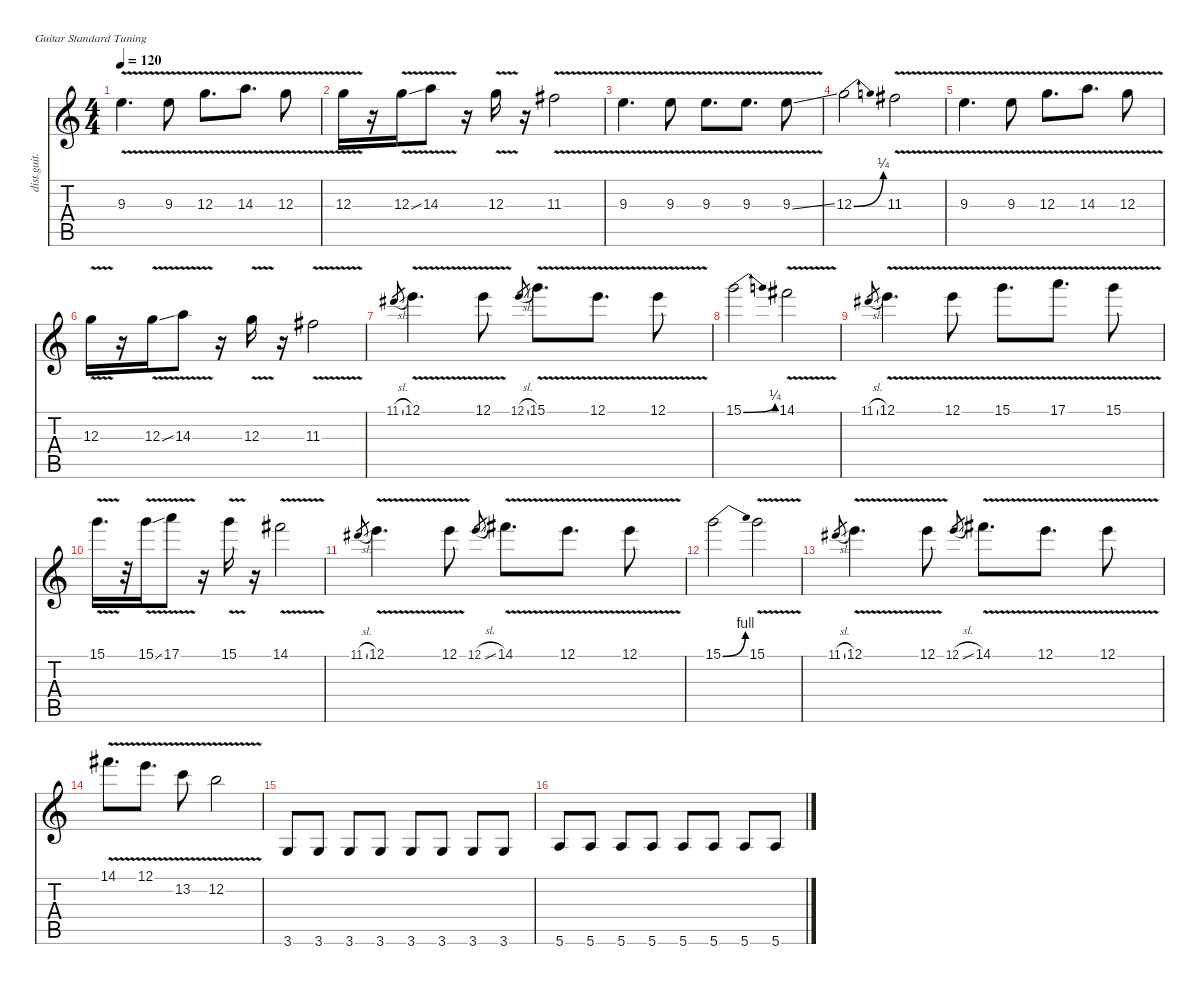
\defaultSystemsLayout 4
\hideDynamics
\bracketExtendMode nobrackets
\otherSystemsTrackNameOrientation horizontal
\track ("Solo Guitar ( Jack White)Standard Tuning" "dist.guit.") {instrument distortionguitar}
\staff {score tabs}
\tuning (E4 B3 G3 D3 A2 E2)
\ts (4 4)
\tempo 120
\clef g2
\ks c
9.3{v}.4{d dy f} 9.3{v}.8 12.3{v}.8{d} 14.3{v}.8{d} 12.3{v}.8 |
12.3{v}.16 r.16 12.3{v ss}.16 14.3{v}.8 r.16 12.3{v}.16 r.16 11.3{v acc #}.2 |
9.3{v}.4{d} 9.3{v}.8 9.3{v}.8{d} 9.3{v}.8{d} 9.3{v ss}.8 |
12.3{be (bend 0 0 30 1)}.2 11.3{v acc #}.2 |
9.3{v}.4{d} 9.3{v}.8 12.3{v}.8{d} 14.3{v}.8{d} 12.3{v}.8 |
12.3{v}.16 r.16 12.3{v ss}.16 14.3{v}.8 r.16 12.3{v}.16 r.16 11.3{v acc #}.2 |
11.1{sl acc #}.8{gr dy mf} 12.1{v}.4{d dy f} 12.1{v}.8 12.1{sl}.8{gr dy mf} 15.1{v}.8{d dy f} 12.1{v}.8{d} 12.1{v}.8 |
15.1{be (bend 0 0 30 1)}.2 14.1{v acc #}.2 |
11.1{sl acc #}.8{gr dy mf} 12.1{v}.4{d dy f} 12.1{v}.8 15.1{v}.8{d} 17.1{v}.8{d} 15.1{v}.8 |
15.1{v}.16{d} r.32 15.1{v ss}.16 17.1{v}.8 r.16 15.1{v}.16 r.16 14.1{v acc #}.2 |
11.1{sl acc #}.8{gr dy mf} 12.1{v}.4{d dy f} 12.1{v}.8 12.1{sl}.8{gr dy mf} 14.1{v acc #}.8{d dy f} 12.1{v}.8{d} 12.1{v}.8 |
15.1{be (bend 0 0 30 4)}.2 15.1{v}.2 |
11.1{sl acc #}.8{gr dy mf} 12.1{v}.4{d dy f} 12.1{v}.8 12.1{sl}.8{gr dy mf} 14.1{v acc #}.8{d dy f} 12.1{v}.8{d} 12.1{v}.8 |
14.1{v acc #}.8{d} 12.1{v}.8{d} 13.2{v}.8 12.2{v}.2 |
3.6.8 3.6.8 3.6.8 3.6.8 3.6.8 3.6.8 3.6.8 3.6.8 |
5.6.8 5.6.8 5.6.8 5.6.8 5.6.8 5.6.8 5.6.8 5.6.8
